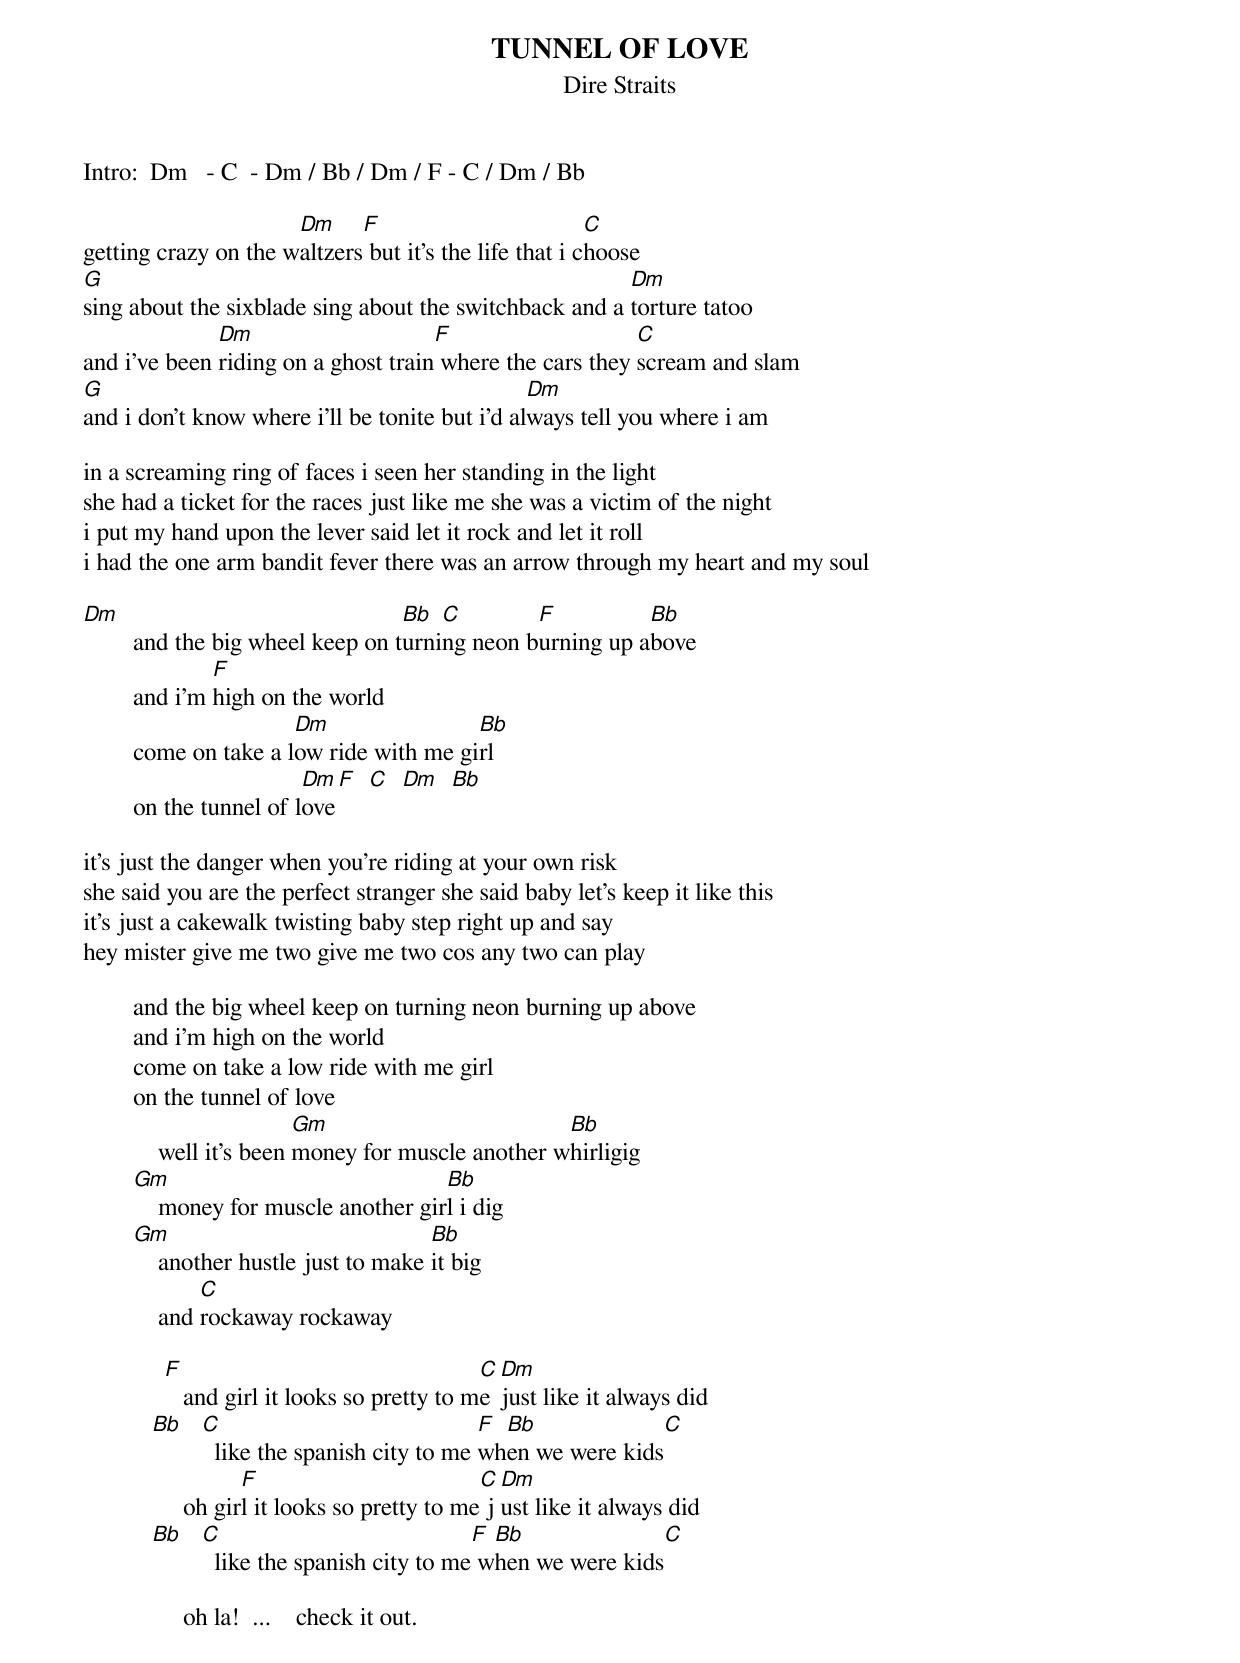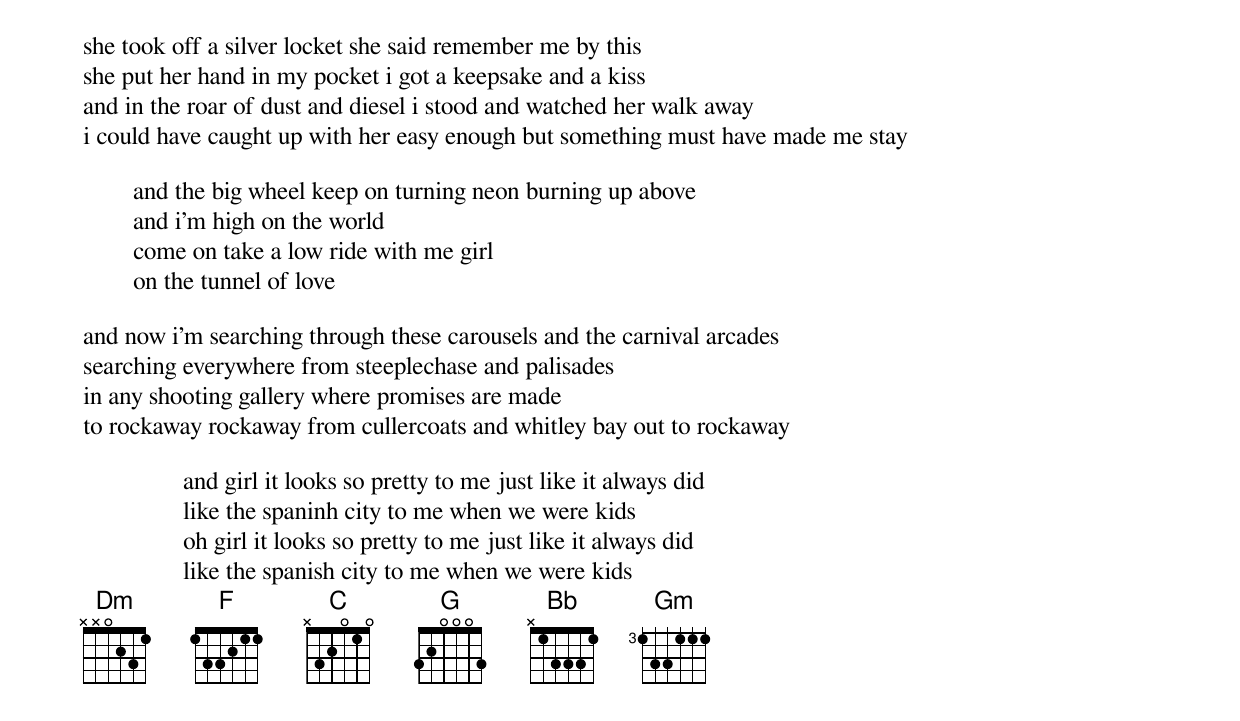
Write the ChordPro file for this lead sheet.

{t:TUNNEL OF LOVE}
{st:Dire Straits}

Intro:  Dm   - C  - Dm / Bb / Dm / F - C / Dm / Bb

getting crazy on the w[Dm]altzers[F] but it's the life that i c[C]hoose
[G]sing about the sixblade sing about the switchback and a [Dm]torture tatoo
and i've been [Dm]riding on a ghost train[F] where the cars they [C]scream and slam
[G]and i don't know where i'll be tonite but i'd al[Dm]ways tell you where i am

in a screaming ring of faces i seen her standing in the light
she had a ticket for the races just like me she was a victim of the night
i put my hand upon the lever said let it rock and let it roll
i had the one arm bandit fever there was an arrow through my heart and my soul

[Dm]        and the big wheel keep on t[Bb]urni[C]ng neon b[F]urning up a[Bb]bove
        and i'm [F]high on the world
        come on take a l[Dm]ow ride with me gi[Bb]rl
        on the tunnel of l[Dm]ove[F]  [C]  [Dm]  [Bb]

it's just the danger when you're riding at your own risk
she said you are the perfect stranger she said baby let's keep it like this
it's just a cakewalk twisting baby step right up and say
hey mister give me two give me two cos any two can play

        and the big wheel keep on turning neon burning up above
        and i'm high on the world
        come on take a low ride with me girl
        on the tunnel of love
            well it's been [Gm]money for muscle another w[Bb]hirligig
        [Gm]    money for muscle another gir[Bb]l i dig
        [Gm]    another hustle just to make [Bb]it big
            and [C]rockaway rockaway

             [F]   and girl it looks so pretty to m[C]e [Dm]just like it always did
           [Bb]   [C]  like the spanish city to me [F]wh[Bb]en we were kids[C]
                oh gir[F]l it looks so pretty to me[C] j[Dm]ust like it always did
           [Bb]   [C]  like the spanish city to me[F] w[Bb]hen we were kids[C]

                oh la!  ...    check it out.


she took off a silver locket she said remember me by this
she put her hand in my pocket i got a keepsake and a kiss
and in the roar of dust and diesel i stood and watched her walk away
i could have caught up with her easy enough but something must have made me stay

        and the big wheel keep on turning neon burning up above
        and i'm high on the world
        come on take a low ride with me girl
        on the tunnel of love

and now i'm searching through these carousels and the carnival arcades
searching everywhere from steeplechase and palisades
in any shooting gallery where promises are made
to rockaway rockaway from cullercoats and whitley bay out to rockaway

                and girl it looks so pretty to me just like it always did
                like the spaninh city to me when we were kids
                oh girl it looks so pretty to me just like it always did
                like the spanish city to me when we were kids
